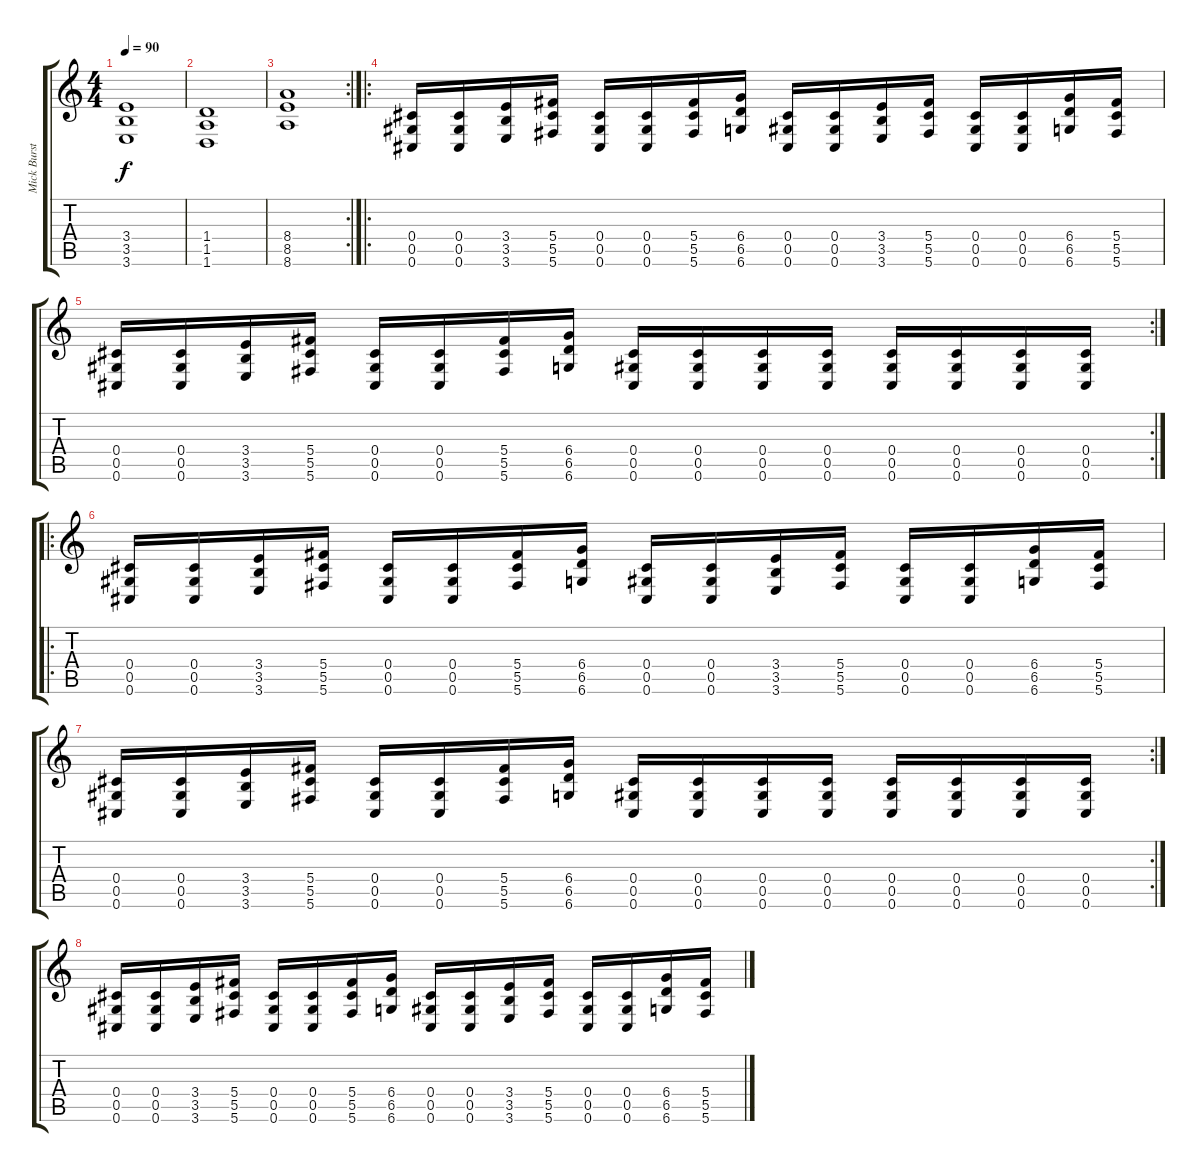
\track ("Mick Burston" "Mick Burst") {instrument overdrivenguitar}
\staff {score tabs}
\tuning (Eb4 Bb3 Gb3 Db3 Ab2 Db2) {hide}
\ts (4 4)
\tempo 90
\clef g2
\ks c
(3.4 3.5 3.6).1{dy f} |
(1.4 1.5 1.6).1 |
\rc 2
(8.4 8.5 8.6).1 |
\ro
(0.4 0.5 0.6).16 (0.4 0.5 0.6).16 (3.4 3.5 3.6).16 (5.4 5.5 5.6).16 (0.4 0.5 0.6).16 (0.4 0.5 0.6).16 (5.4 5.5 5.6).16 (6.4 6.5 6.6).16 (0.4 0.5 0.6).16 (0.4 0.5 0.6).16 (3.4 3.5 3.6).16 (5.4 5.5 5.6).16 (0.4 0.5 0.6).16 (0.4 0.5 0.6).16 (6.4 6.5 6.6).16 (5.4 5.5 5.6).16 |
\rc 2
(0.4 0.5 0.6).16 (0.4 0.5 0.6).16 (3.4 3.5 3.6).16 (5.4 5.5 5.6).16 (0.4 0.5 0.6).16 (0.4 0.5 0.6).16 (5.4 5.5 5.6).16 (6.4 6.5 6.6).16 (0.4 0.5 0.6).16 (0.4 0.5 0.6).16 (0.4 0.5 0.6).16 (0.4 0.5 0.6).16 (0.4 0.5 0.6).16 (0.4 0.5 0.6).16 (0.4 0.5 0.6).16 (0.4 0.5 0.6).16 |
\ro
(0.4 0.5 0.6).16 (0.4 0.5 0.6).16 (3.4 3.5 3.6).16 (5.4 5.5 5.6).16 (0.4 0.5 0.6).16 (0.4 0.5 0.6).16 (5.4 5.5 5.6).16 (6.4 6.5 6.6).16 (0.4 0.5 0.6).16 (0.4 0.5 0.6).16 (3.4 3.5 3.6).16 (5.4 5.5 5.6).16 (0.4 0.5 0.6).16 (0.4 0.5 0.6).16 (6.4 6.5 6.6).16 (5.4 5.5 5.6).16 |
\rc 2
(0.4 0.5 0.6).16 (0.4 0.5 0.6).16 (3.4 3.5 3.6).16 (5.4 5.5 5.6).16 (0.4 0.5 0.6).16 (0.4 0.5 0.6).16 (5.4 5.5 5.6).16 (6.4 6.5 6.6).16 (0.4 0.5 0.6).16 (0.4 0.5 0.6).16 (0.4 0.5 0.6).16 (0.4 0.5 0.6).16 (0.4 0.5 0.6).16 (0.4 0.5 0.6).16 (0.4 0.5 0.6).16 (0.4 0.5 0.6).16 |
(0.4 0.5 0.6).16 (0.4 0.5 0.6).16 (3.4 3.5 3.6).16 (5.4 5.5 5.6).16 (0.4 0.5 0.6).16 (0.4 0.5 0.6).16 (5.4 5.5 5.6).16 (6.4 6.5 6.6).16 (0.4 0.5 0.6).16 (0.4 0.5 0.6).16 (3.4 3.5 3.6).16 (5.4 5.5 5.6).16 (0.4 0.5 0.6).16 (0.4 0.5 0.6).16 (6.4 6.5 6.6).16 (5.4 5.5 5.6).16
